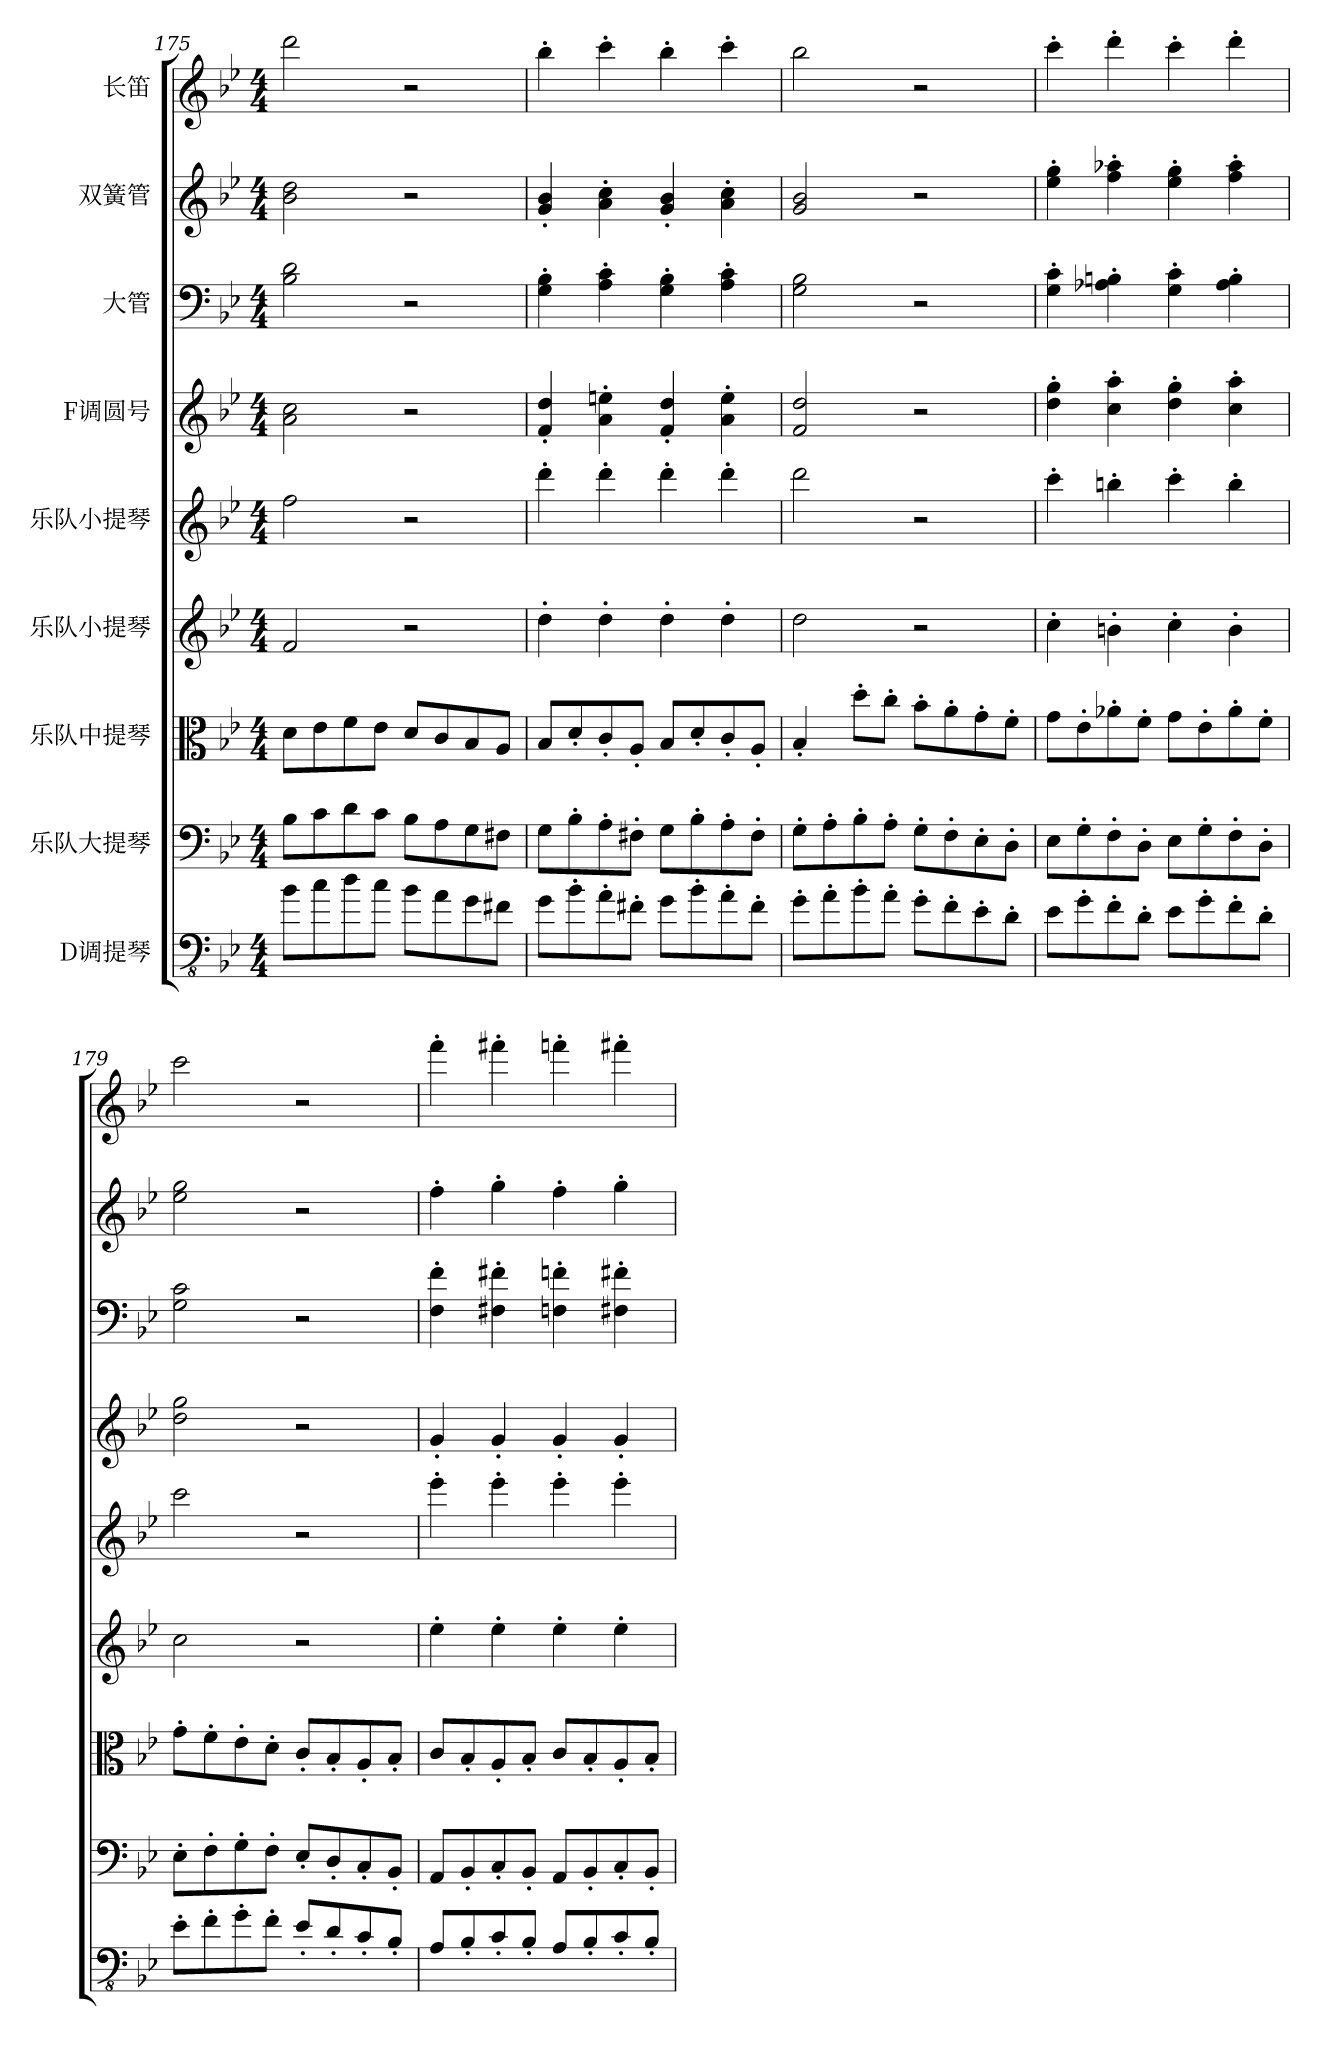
**kern	**kern	**kern	**kern	**kern	**kern	**kern	**kern	**kern
*part9	*part8	*part7	*part6	*part5	*part4	*part3	*part2	*part1
*staff9	*staff8	*staff7	*staff6	*staff5	*staff4	*staff3	*staff2	*staff1
*I"D调提琴	*I"乐队大提琴	*I"乐队中提琴	*I"乐队小提琴	*I"乐队小提琴	*I"F调圆号	*I"大管	*I"双簧管	*I"长笛
!!LO:PB:g=z
*clefFv4	*clefF4	*clefC3	*clefG2	*clefG2	*clefG2	*clefF4	*clefG2	*clefG2
*ITrd7c12	*	*	*	*	*ITrd4c7	*	*	*
*k[b-e-]	*k[b-e-]	*k[b-e-]	*k[b-e-]	*k[b-e-]	*k[b-e-a-]	*k[b-e-]	*k[b-e-]	*k[b-e-]
*M4/4	*M4/4	*M4/4	*M4/4	*M4/4	*M4/4	*M4/4	*M4/4	*M4/4
=175	=175	=175	=175	=175	=175	=175	=175	=175
8BB-\L	8B-\L	8d\L	2f/	2ff\	2d\ 2f\	2B-\ 2d\	2b-\ 2dd\	2ddd\
8C\	8c\	8e-\	.	.	.	.	.	.
8D\	8d\	8f\	.	.	.	.	.	.
8C\J	8c\J	8e-\J	.	.	.	.	.	.
8BB-\L	8B-\L	8d/L	2r	2r	2r	2r	2r	2r
8AA\	8A\	8c/	.	.	.	.	.	.
8GG\	8G\	8B-/	.	.	.	.	.	.
8FF#X\J	8F#X\J	8A/J	.	.	.	.	.	.
=176	=176	=176	=176	=176	=176	=176	=176	=176
8GG\L	8G\L	8B-/L	4dd'\	4ddd'\	4B-/' 4g/'	4G\' 4B-\'	4g/' 4b-/'	4bb-'\
8BB-'\	8B-'\	8d'/	.	.	.	.	.	.
8AA'\	8A'\	8c'/	4dd'\	4ddd'\	4d\' 4an\'	4A\' 4c\'	4a\' 4cc\'	4ccc'\
8FF#X'\J	8F#X'\J	8A'/J	.	.	.	.	.	.
8GG\L	8G\L	8B-/L	4dd'\	4ddd'\	4B-/' 4g/'	4G\' 4B-\'	4g/' 4b-/'	4bb-'\
8BB-'\	8B-'\	8d'/	.	.	.	.	.	.
8AA'\	8A'\	8c'/	4dd'\	4ddd'\	4d\' 4a\'	4A\' 4c\'	4a\' 4cc\'	4ccc'\
8FF#'\J	8F#'\J	8A'/J	.	.	.	.	.	.
=177	=177	=177	=177	=177	=177	=177	=177	=177
8GG'\L	8G'\L	4B-'/	2dd\	2ddd\	2B-/ 2g/	2G\ 2B-\	2g/ 2b-/	2bb-\
8AA'\	8A'\	.	.	.	.	.	.	.
8BB-'\	8B-'\	8dd'\L	.	.	.	.	.	.
8AA'\J	8A'\J	8cc'\J	.	.	.	.	.	.
8GG'\L	8G'\L	8b-'\L	2r	2r	2r	2r	2r	2r
8FF'\	8F'\	8a'\	.	.	.	.	.	.
8EE-'\	8E-'\	8g'\	.	.	.	.	.	.
8DD'\J	8D'\J	8f'\J	.	.	.	.	.	.
=178	=178	=178	=178	=178	=178	=178	=178	=178
8EE-\L	8E-\L	8g\L	4cc'\	4ccc'\	4g\' 4cc\'	4G\' 4c\'	4ee-\' 4gg\'	4ccc'\
8GG'\	8G'\	8e-'\	.	.	.	.	.	.
8FF'\	8F'\	8a-X'\	4bn'\	4bbn'\	4f\' 4dd\'	4A-X\' 4Bn\'	4ff\' 4aa-X\'	4ddd'\
8DD'\J	8D'\J	8f'\J	.	.	.	.	.	.
8EE-\L	8E-\L	8g\L	4cc'\	4ccc'\	4g\' 4cc\'	4G\' 4c\'	4ee-\' 4gg\'	4ccc'\
8GG'\	8G'\	8e-'\	.	.	.	.	.	.
8FF'\	8F'\	8a-'\	4b'\	4bb'\	4f\' 4dd\'	4A-\' 4B\'	4ff\' 4aa-\'	4ddd'\
8DD'\J	8D'\J	8f'\J	.	.	.	.	.	.
!!LO:PB:g=z
=179	=179	=179	=179	=179	=179	=179	=179	=179
8EE-'\L	8E-'\L	8g'\L	2cc\	2ccc\	2g\ 2cc\	2G\ 2c\	2ee-\ 2gg\	2ccc\
8FF'\	8F'\	8f'\	.	.	.	.	.	.
8GG'\	8G'\	8e-'\	.	.	.	.	.	.
8FF'\J	8F'\J	8d'\J	.	.	.	.	.	.
8EE-'/L	8E-'/L	8c'/L	2r	2r	2r	2r	2r	2r
8DD'/	8D'/	8B-'/	.	.	.	.	.	.
8CC'/	8C'/	8A'/	.	.	.	.	.	.
8BBB-'/J	8BB-'/J	8B-'/J	.	.	.	.	.	.
=180	=180	=180	=180	=180	=180	=180	=180	=180
8AAA/L	8AA/L	8c/L	4ee-'\	4eee-'\	4c'/	4F\' 4f\'	4ff'\	4fff'\
8BBB-'/	8BB-'/	8B-'/	.	.	.	.	.	.
8CC'/	8C'/	8A'/	4ee-'\	4eee-'\	4c'/	4F#X\' 4f#X\'	4gg'\	4fff#X'\
8BBB-'/J	8BB-'/J	8B-'/J	.	.	.	.	.	.
8AAA/L	8AA/L	8c/L	4ee-'\	4eee-'\	4c'/	4Fn\' 4fn\'	4ff'\	4fffn'\
8BBB-'/	8BB-'/	8B-'/	.	.	.	.	.	.
8CC'/	8C'/	8A'/	4ee-'\	4eee-'\	4c'/	4F#X\' 4f#X\'	4gg'\	4fff#X'\
8BBB-'/J	8BB-'/J	8B-'/J	.	.	.	.	.	.
=	=	=	=	=	=	=	=	=
*-	*-	*-	*-	*-	*-	*-	*-	*-
